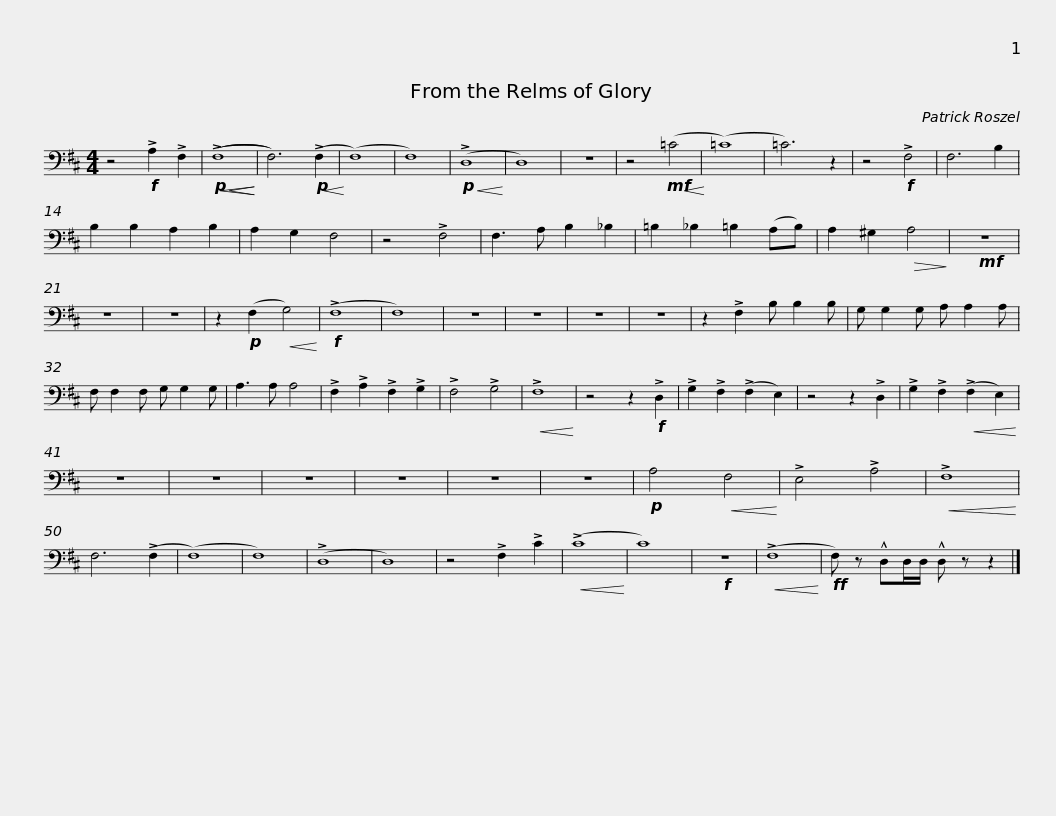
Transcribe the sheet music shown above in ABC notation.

X:1
L:1/8
M:4/4
I:linebreak $
K:D
V:1 bass
V:1
 z4!f! !>!A,2 !>!F,2 |!p!!<(!!<(! ((!>!F,8!<)!!<)! | F,6))!p!!<(! (!>!F,2!<)! | (F,8) | F,8) | %5
!p!!<(! (!>!D,8!<)! | D,8) | z8 | z4!mf!!<(! (=C4!<)! | (=C8) | %10
 =C6) z2 | z4!f! !>!F,4 | F,6 B,2 | B,2 B,2 A,2 B,2 | A,2 G,2 F,4 |$ %15
 z4 !>!F,4 | F,3 A, B,2 _B,2 | !courtesy!=B,2 _B,2 =B,2 (A,B,) | A,2 ^G,2!>(! A,4!>)! |!mf! z8 | %20
 z8 | z8 | z2!p! (F,2!<(! G,4)!<)! |!f! (!>!F,8 | F,8) | %25
 z8 | z8 | z8 | z8 |$ z2 !>!F,2 B, B,2 B, | %30
 G, G,2 G, A, A,2 A, | F, F,2 F, G, G,2 G, | A,3 A, A,4 | !>!F,2 !>!A,2 !>!F,2 !>!G,2 | !>!F,4 !>!G,4 | %35
!<(! !>!F,8!<)! | z4 z2!f! !>!D,2 | !>!G,2 !>!F,2 (!>!F,2 E,2) | z4 z2 !>!D,2 |$ !>!G,2 !>!F,2!<(! (!>!F,2 E,2)!<)! | %40
 z8 | z8 | z8 | z8 | z8 | %45
 z8 |!p! A,4!<(! F,4!<)! | !>!E,4 !>!A,4 |!<(! !>!F,8!<)! | F,6 (!>!F,2 | %50
 (F,8) | F,8) | (!>!D,8 | D,8) | z4 !>!F,2 !>!C2 |$ %55
!<(! (!>!C8!<)! | C8) |!f! z8 |!<(! (!>!F,8!<)! |!ff! F,) z !^!D,D,/D,/ !^!D, z z2 |] %60
